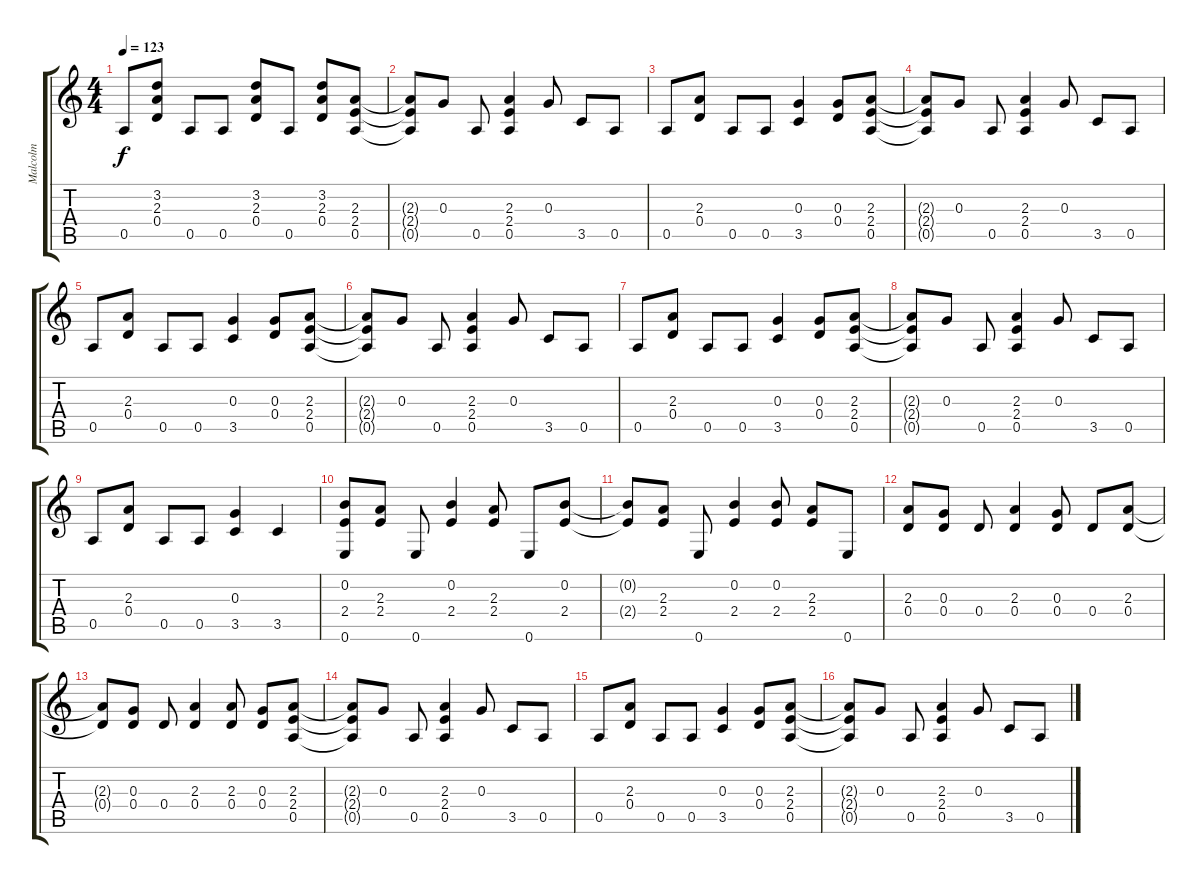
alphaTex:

\track ("Malcolm" "Malcolm") {instrument overdrivenguitar}
\staff {score tabs}
\tuning (E4 B3 G3 D3 A2 E2) {hide}
\ts (4 4)
\tempo 123
\clef g2
\ks c
0.5.8{dy f} (3.2 2.3 0.4).8 0.5.8 0.5.8 (3.2 2.3 0.4).8 0.5.8 (3.2 2.3 0.4).8 (2.3 2.4 0.5).8 |
(2.3{t} 2.4{t} 0.5{t}).8 0.3.8 0.5.8 (2.3 2.4 0.5).4 0.3.8 3.5.8 0.5.8 |
0.5.8 (2.3 0.4).8 0.5.8 0.5.8 (0.3 3.5).4 (0.3 0.4).8 (2.3 2.4 0.5).8 |
(2.3{t} 2.4{t} 0.5{t}).8 0.3.8 0.5.8 (2.3 2.4 0.5).4 0.3.8 3.5.8 0.5.8 |
0.5.8 (2.3 0.4).8 0.5.8 0.5.8 (0.3 3.5).4 (0.3 0.4).8 (2.3 2.4 0.5).8 |
(2.3{t} 2.4{t} 0.5{t}).8 0.3.8 0.5.8 (2.3 2.4 0.5).4 0.3.8 3.5.8 0.5.8 |
0.5.8 (2.3 0.4).8 0.5.8 0.5.8 (0.3 3.5).4 (0.3 0.4).8 (2.3 2.4 0.5).8 |
(2.3{t} 2.4{t} 0.5{t}).8 0.3.8 0.5.8 (2.3 2.4 0.5).4 0.3.8 3.5.8 0.5.8 |
0.5.8 (2.3 0.4).8 0.5.8 0.5.8 (0.3 3.5).4 3.5.4 |
(0.2 2.4 0.6).8 (2.3 2.4).8 0.6.8 (0.2 2.4).4 (2.3 2.4).8 0.6.8 (0.2 2.4).8 |
(0.2{t} 2.4{t}).8 (2.3 2.4).8 0.6.8 (0.2 2.4).4 (0.2 2.4).8 (2.3 2.4).8 0.6.8 |
(2.3 0.4).8 (0.3 0.4).8 0.4.8 (2.3 0.4).4 (0.3 0.4).8 0.4.8 (2.3 0.4).8 |
(2.3{t} 0.4{t}).8 (0.3 0.4).8 0.4.8 (2.3 0.4).4 (2.3 0.4).8 (0.3 0.4).8 (2.3 2.4 0.5).8 |
(2.3{t} 2.4{t} 0.5{t}).8 0.3.8 0.5.8 (2.3 2.4 0.5).4 0.3.8 3.5.8 0.5.8 |
0.5.8 (2.3 0.4).8 0.5.8 0.5.8 (0.3 3.5).4 (0.3 0.4).8 (2.3 2.4 0.5).8 |
(2.3{t} 2.4{t} 0.5{t}).8 0.3.8 0.5.8 (2.3 2.4 0.5).4 0.3.8 3.5.8 0.5.8
